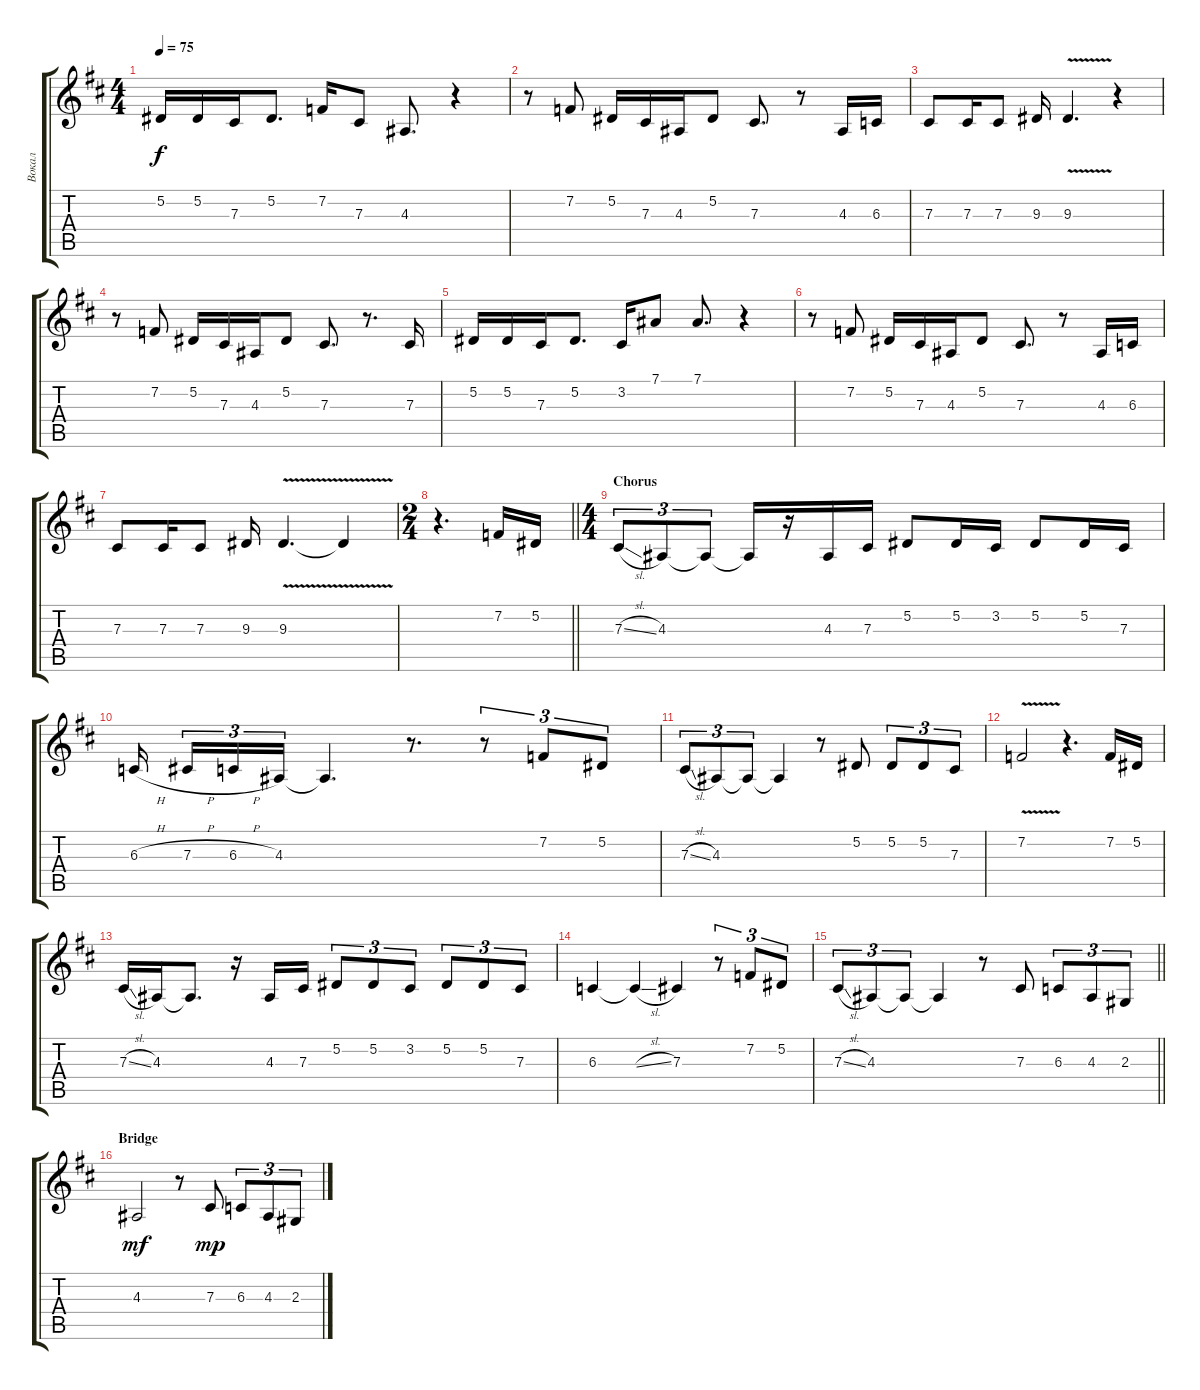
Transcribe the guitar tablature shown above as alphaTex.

\track ("Вокал" "Вокал") {instrument trumpet}
\staff {score tabs}
\tuning (Eb4 Bb3 Gb3 Db3 Ab2 Eb2) {hide}
\ts (4 4)
\tempo 75
\clef g2
\ks bminor
5.2.16{dy f} 5.2.16 7.3.16 5.2.8{d} 7.2.16 7.3.8 4.3.8{d} r.4 |
r.8 7.2.8 5.2.16 7.3.16 4.3.16 5.2.8 7.3.8{d} r.8 4.3.16 6.3.16 |
7.3.8 7.3.16 7.3.8 9.3.16 9.3{v}.4{d} r.4 |
r.8 7.2.8 5.2.16 7.3.16 4.3.16 5.2.8 7.3.8{d} r.8{d} 7.3.16 |
5.2.16 5.2.16 7.3.16 5.2.8{d} 3.2.16 7.1.8 7.1.8{d} r.4 |
r.8 7.2.8 5.2.16 7.3.16 4.3.16 5.2.8 7.3.8{d} r.8 4.3.16 6.3.16 |
7.3.8 7.3.16 7.3.8 9.3.16 9.3{v}.4{d} 9.3{t}.4 |
\ts (2 4)
\barLineRight lightlight
r.4{d} 7.2.16 5.2.16 |
\ts (4 4)
\section ("" "Chorus")
7.3{sl}.8{tu (3 2)} 4.3.8{tu (3 2)} 4.3{t}.8{tu (3 2)} 4.3{t}.16 r.16 4.3.16 7.3.16 5.2.8 5.2.16 3.2.16 5.2.8 5.2.16 7.3.16 |
6.3{h}.16{beam splitsecondary} 7.3{h}.16{tu (3 2)} 6.3{h}.16{tu (3 2)} 4.3.16{tu (3 2)} 4.3{t}.4{d} r.8{d} r.8{tu (3 2)} 7.2.8{tu (3 2)} 5.2.8{tu (3 2)} |
7.3{sl}.8{tu (3 2)} 4.3.8{tu (3 2)} 4.3{t}.8{tu (3 2)} 4.3{t}.4 r.8 5.2.8 5.2.8{tu (3 2)} 5.2.8{tu (3 2)} 7.3.8{tu (3 2)} |
7.2{v}.2 r.4{d} 7.2.16 5.2.16 |
7.3{sl}.16 4.3.16 4.3{t}.8{d} r.16 4.3.16 7.3.16 5.2.8{tu (3 2)} 5.2.8{tu (3 2)} 3.2.8{tu (3 2)} 5.2.8{tu (3 2)} 5.2.8{tu (3 2)} 7.3.8{tu (3 2)} |
6.3.4 6.3{sl t}.4 7.3.4 r.8{tu (3 2)} 7.2.8{tu (3 2)} 5.2.8{tu (3 2)} |
\barLineRight lightlight
7.3{sl}.8{tu (3 2)} 4.3.8{tu (3 2)} 4.3{t}.8{tu (3 2)} 4.3{t}.4 r.8 7.3.8 6.3.8{tu (3 2)} 4.3.8{tu (3 2)} 2.3.8{tu (3 2)} |
\section ("" "Bridge")
4.3.2{dy mf} r.8 7.3.8{dy mp} 6.3.8{tu (3 2)} 4.3.8{tu (3 2)} 2.3.8{tu (3 2)}
